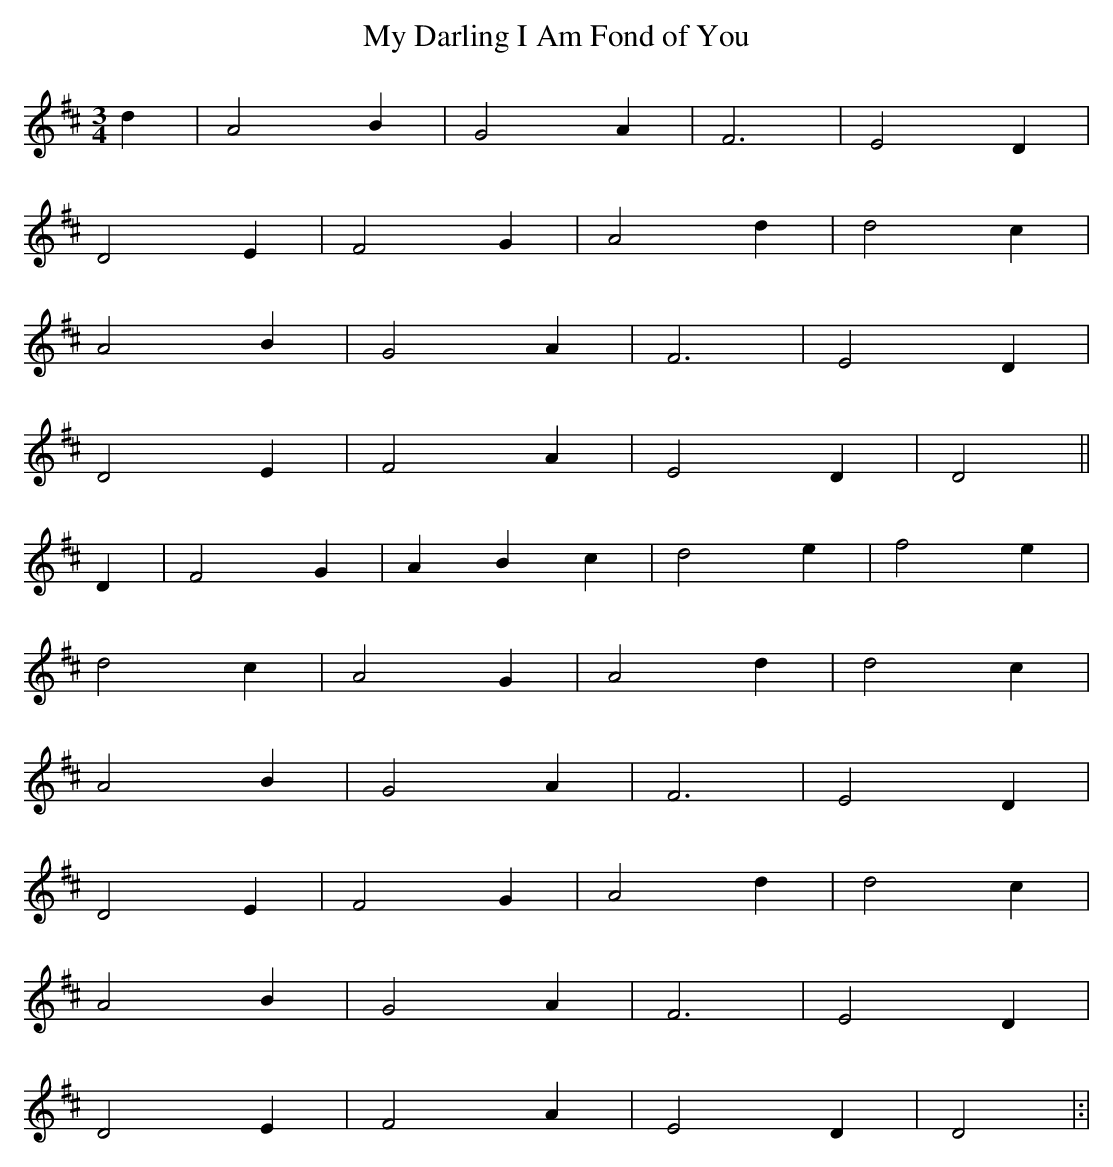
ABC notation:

X:1
T: My Darling I Am Fond of You
M: 3/4
L: 1/8
K: D
d2 | A4-B2 | G4 A2 | F6 | E4-D2 |
D4-E2 | F4-G2 | A4-d2 | d4-c2 |
A4-B2 | G4-A2 | F6 | E4-D2 |
D4-E2 | F4-A2 | E4-D2 | D4 ||
D2 | F4 G2 | A2 B2 c2 | d4 e2 | f4 e2 |
d4 c2 | A4-G2 | A4-d2 | d4-c2 |
A4-B2 | G4-A2 | F6 | E4 D2 |
D4 E2 | F4-G2 | A4-d2 | d4-c2 |
A4 B2 | G4-A2 | F6 | E4-D2 |
D4 E2 | F4-A2 | E4-D2 | D4 |:|
